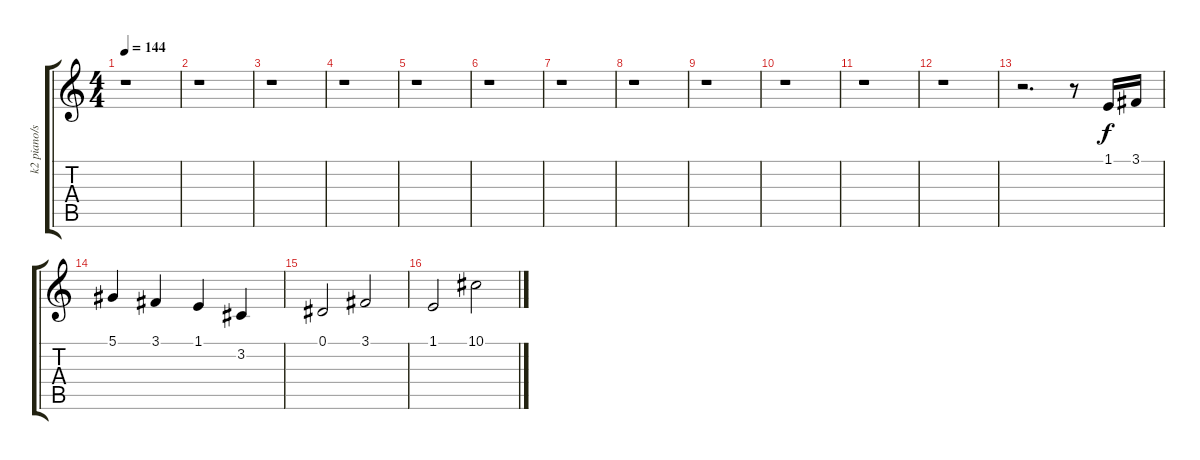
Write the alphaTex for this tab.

\track ("k2 piano/synth" "k2 piano/s") {instrument electricgrandpiano}
\staff {score tabs}
\tuning (Eb4 Bb3 Gb3 Db3 Ab2 Eb2) {hide}
\ts (4 4)
\tempo 144
\clef g2
\ks c
r.1{dy fff} |
r.1 |
r.1 |
r.1 |
r.1 |
r.1 |
r.1 |
r.1 |
r.1 |
r.1 |
r.1 |
r.1 |
r.2{d} r.8 1.1.16{dy f volume 14} 3.1.16 |
5.1.4 3.1.4 1.1.4 3.2.4 |
0.1.2 3.1.2 |
1.1.2 10.1.2
